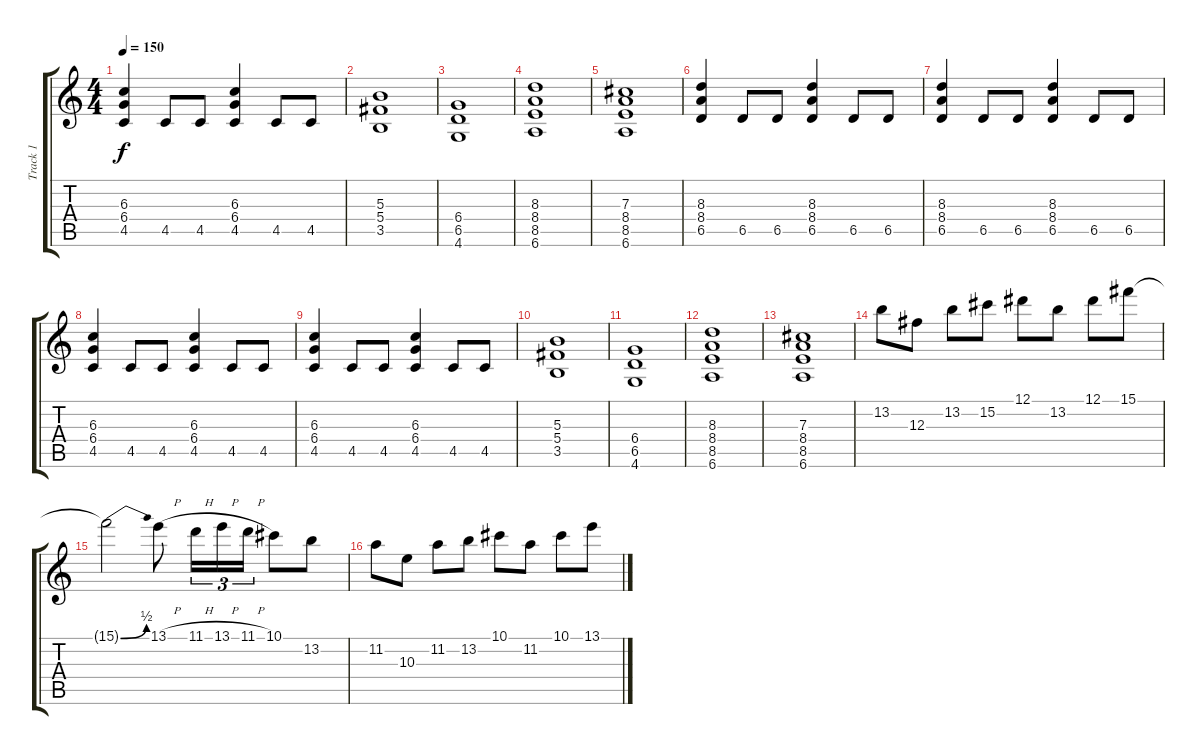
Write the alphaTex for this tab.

\track ("Track 1" "Track 1") {instrument distortionguitar}
\staff {score tabs}
\tuning (Eb4 Bb3 Gb3 Db3 Ab2 Eb2) {hide}
\ts (4 4)
\tempo 150
\clef g2
\ks c
(6.3 6.4 4.5).4{dy f} 4.5.8 4.5.8 (6.3 6.4 4.5).4 4.5.8 4.5.8 |
(5.3 5.4 3.5).1 |
(6.4 6.5 4.6).1 |
(8.3 8.4 8.5 6.6).1 |
(7.3 8.4 8.5 6.6).1 |
(8.3 8.4 6.5).4 6.5.8 6.5.8 (8.3 8.4 6.5).4 6.5.8 6.5.8 |
(8.3 8.4 6.5).4 6.5.8 6.5.8 (8.3 8.4 6.5).4 6.5.8 6.5.8 |
(6.3 6.4 4.5).4 4.5.8 4.5.8 (6.3 6.4 4.5).4 4.5.8 4.5.8 |
(6.3 6.4 4.5).4 4.5.8 4.5.8 (6.3 6.4 4.5).4 4.5.8 4.5.8 |
(5.3 5.4 3.5).1 |
(6.4 6.5 4.6).1 |
(8.3 8.4 8.5 6.6).1 |
(7.3 8.4 8.5 6.6).1 |
13.2.8 12.3.8 13.2.8 15.2.8 12.1.8 13.2.8 12.1.8 15.1.8 |
15.1{be (bend 0 0 60 2) t}.2 13.1{h}.8 11.1{h}.16{tu (3 2)} 13.1{h}.16{tu (3 2)} 11.1{h}.16{tu (3 2)} 10.1.8 13.2.8 |
11.2.8 10.3.8 11.2.8 13.2.8 10.1.8 11.2.8 10.1.8 13.1.8
